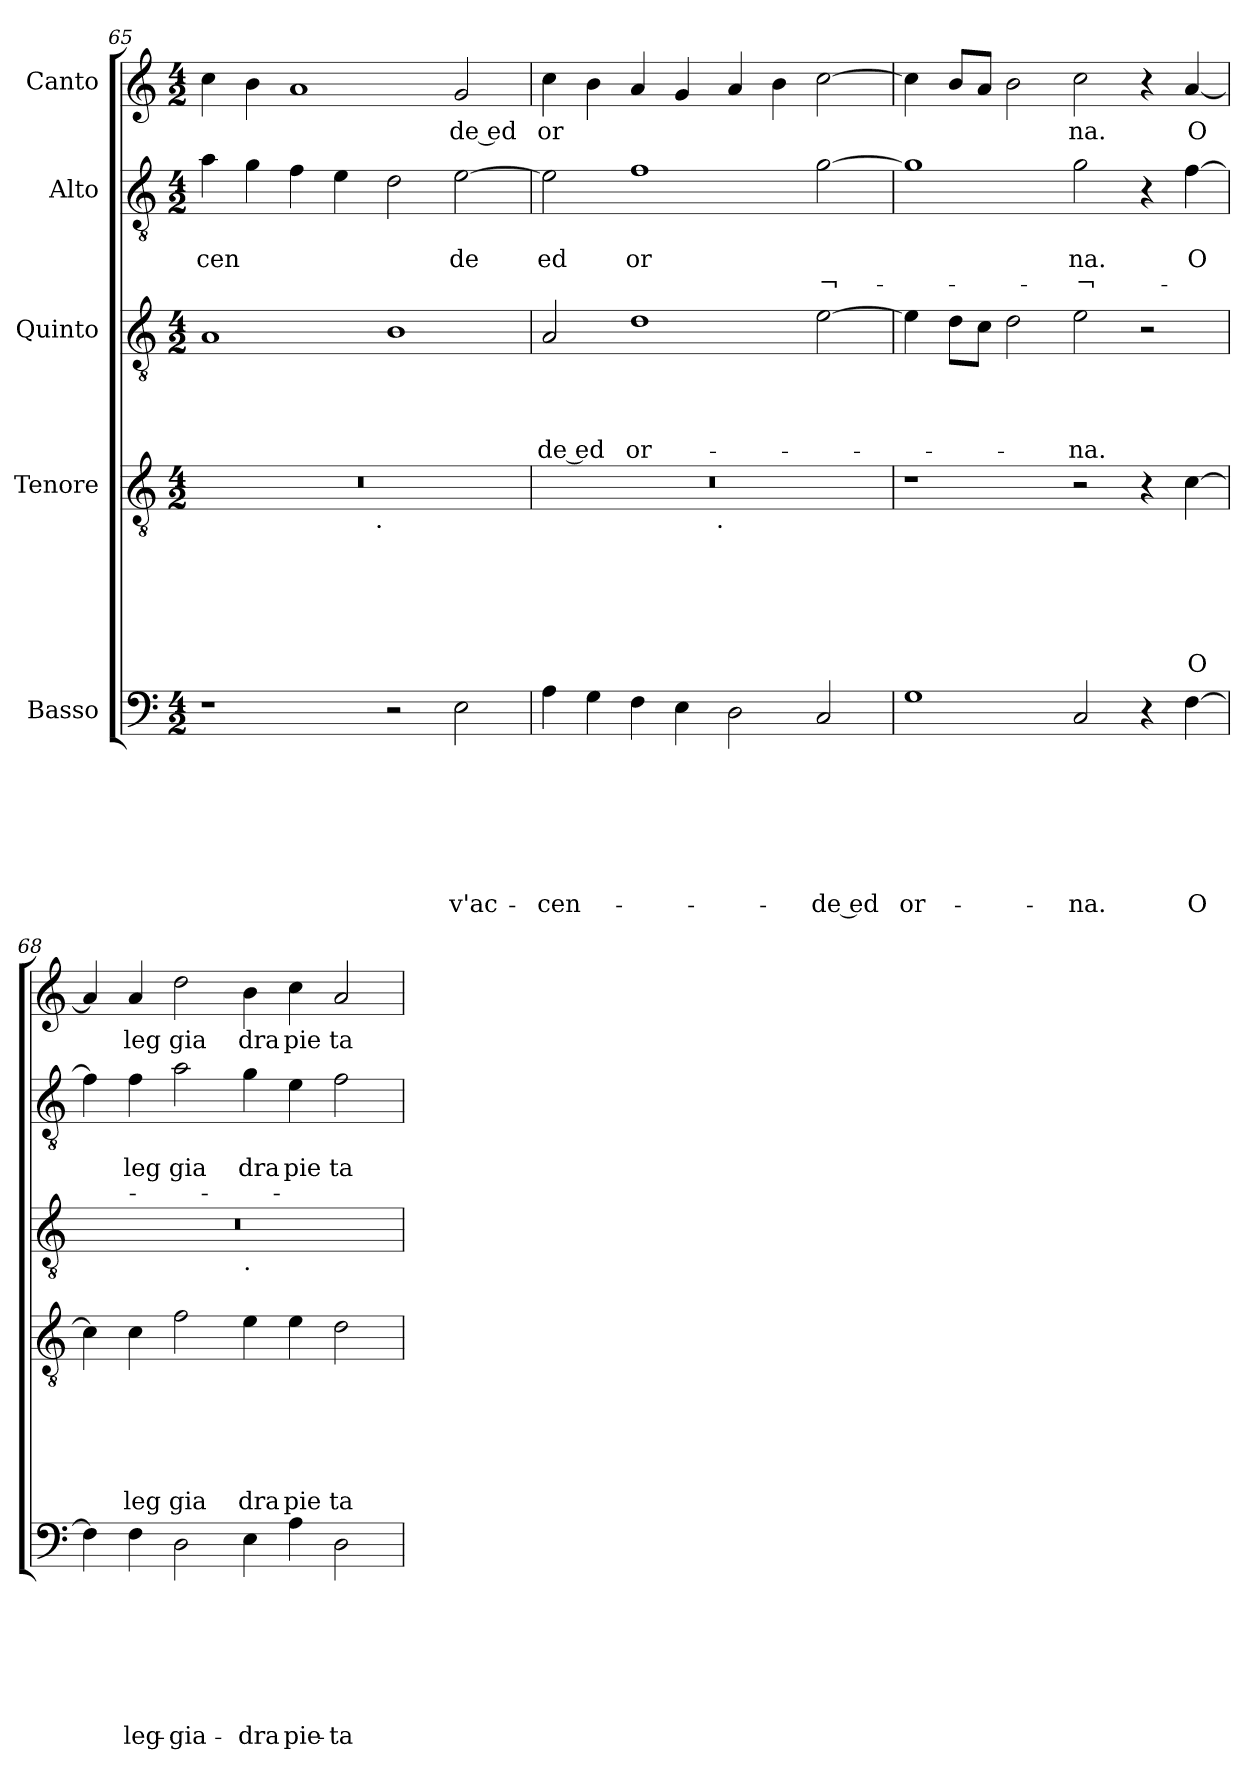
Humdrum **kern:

**kern	**text	**text	**text	**text	**text	**text	**text	**kern	**text	**text	**text	**text	**text	**text	**kern	**text	**text	**text	**text	**kern	**text	**text	**text	**kern	**text
*part5	*part5	*part5	*part5	*part5	*part5	*part5	*part5	*part4	*part4	*part4	*part4	*part4	*part4	*part4	*part3	*part3	*part3	*part3	*part3	*part2	*part2	*part2	*part2	*part1	*part1
*staff5	*staff5	*staff5	*staff5	*staff5	*staff5	*staff5	*staff5	*staff4	*staff4	*staff4	*staff4	*staff4	*staff4	*staff4	*staff3	*staff3	*staff3	*staff3	*staff3	*staff2	*staff2	*staff2	*staff2	*staff1	*staff1
*I"Basso	*	*	*	*	*	*	*	*I"Tenore	*	*	*	*	*	*	*I"Quinto	*	*	*	*	*I"Alto	*	*	*	*I"Canto	*
!!LO:LB:g=z
*clefF4	*	*	*	*	*	*	*	*clefGv2	*	*	*	*	*	*	*clefGv2	*	*	*	*	*clefGv2	*	*	*	*clefG2	*
*k[]	*	*	*	*	*	*	*	*k[]	*	*	*	*	*	*	*k[]	*	*	*	*	*k[]	*	*	*	*k[]	*
*C:	*	*	*	*	*	*	*	*C:	*	*	*	*	*	*	*C:	*	*	*	*	*C:	*	*	*	*C:	*
*M4/2	*	*	*	*	*	*	*	*M4/2	*	*	*	*	*	*	*M4/2	*	*	*	*	*M4/2	*	*	*	*M4/2	*
=65	=65	=65	=65	=65	=65	=65	=65	=65	=65	=65	=65	=65	=65	=65	=65	=65	=65	=65	=65	=65	=65	=65	=65	=65	=65
!	!	!	!	!	!	!	!	!	!	!	!	!	!	!	!	!	!	!	!	!	!	!LO:LY:b	!	!	!
*	*	*	*	*	*	*	*	*^	*	*	*	*	*	*	*	*	*	*	*	*	*	*	*	*	*
1r	.	.	.	.	.	.	.	0r	2ryy	.	.	.	.	.	.	1A	.	.	.	.	4a\	.	cen	.	4cc\	.
.	.	.	.	.	.	.	.	.	.	.	.	.	.	.	.	.	.	.	.	.	4g\	.	.	.	4b\	.
.	.	.	.	.	.	.	.	.	4...ryy	.	.	.	.	.	.	.	.	.	.	.	4f\	.	.	.	1a	.
.	.	.	.	.	.	.	.	.	.	.	.	.	.	.	.	.	.	.	.	.	4e\	.	.	.	.	.
!	!	!	!	!	!	!	!	!	!LO:TX:b:t=.	!	!	!	!	!	!	!	!	!	!	!	!	!	!	!	!	!
.	.	.	.	.	.	.	.	.	1ryy	.	.	.	.	.	.	.	.	.	.	.	.	.	.	.	.	.
2r	.	.	.	.	.	.	.	.	.	.	.	.	.	.	.	1B	.	.	.	.	2d\	.	.	.	.	.
!	!	!	!	!	!	!	!LO:LY:b	!	!	!	!	!	!	!	!	!	!	!	!	!	!	!	!LO:LY:b	!	!	!LO:LY:b:rj
2E\	.	.	.	.	.	.	v'ac-	.	.	.	.	.	.	.	.	.	.	.	.	.	[>2e\	.	de	.	2g/	de ed
.	.	.	.	.	.	.	.	.	32ryy	.	.	.	.	.	.	.	.	.	.	.	.	.	.	.	.	.
=66	=66	=66	=66	=66	=66	=66	=66	=66	=66	=66	=66	=66	=66	=66	=66	=66	=66	=66	=66	=66	=66	=66	=66	=66	=66	=66
!	!	!	!	!	!	!	!LO:LY:b	!	!	!	!	!	!	!	!	!	!	!	!	!LO:LY:b:rj	!	!	!LO:LY:b:rj	!	!	!LO:LY:b
4A\	.	.	.	.	.	.	-cen-	0r	2ryy	.	.	.	.	.	.	2A/	.	.	.	-de ed	2e\]	.	ed	.	4cc\	or
4G\	.	.	.	.	.	.	.	.	.	.	.	.	.	.	.	.	.	.	.	.	.	.	.	.	4b\	.
!	!	!	!	!	!	!	!	!	!	!	!	!	!	!	!	!	!	!	!	!LO:LY:b	!	!	!LO:LY:b	!	!	!
4F\	.	.	.	.	.	.	.	.	4...ryy	.	.	.	.	.	.	1d	.	.	.	or-	1f	.	or	.	4a/	.
4E\	.	.	.	.	.	.	.	.	.	.	.	.	.	.	.	.	.	.	.	.	.	.	.	.	4g/	.
!	!	!	!	!	!	!	!	!	!LO:TX:b:t=.	!	!	!	!	!	!	!	!	!	!	!	!	!	!	!	!	!
.	.	.	.	.	.	.	.	.	1ryy	.	.	.	.	.	.	.	.	.	.	.	.	.	.	.	.	.
2D\	.	.	.	.	.	.	.	.	.	.	.	.	.	.	.	.	.	.	.	.	.	.	.	.	4a/	.
.	.	.	.	.	.	.	.	.	.	.	.	.	.	.	.	.	.	.	.	.	.	.	.	.	4b\	.
!	!	!	!	!	!	!	!LO:LY:b:rj	!	!	!	!	!	!	!	!	!	!	!	!	!	!	!	!	!LO:LY:b	!	!
2C/	.	.	.	.	.	.	-de ed	.	.	.	.	.	.	.	.	[>2e\	.	.	.	.	[>2g\	.	.	¬-	[>2cc\	.
.	.	.	.	.	.	.	.	.	32ryy	.	.	.	.	.	.	.	.	.	.	.	.	.	.	.	.	.
=67	=67	=67	=67	=67	=67	=67	=67	=67	=67	=67	=67	=67	=67	=67	=67	=67	=67	=67	=67	=67	=67	=67	=67	=67	=67	=67
!	!	!	!	!	!	!	!LO:LY:b	!	!	!	!	!	!	!	!	!	!	!	!	!	!	!	!	!	!	!
*	*	*	*	*	*	*	*	*v	*v	*	*	*	*	*	*	*	*	*	*	*	*	*	*	*	*	*
1G	.	.	.	.	.	.	or-	1r	.	.	.	.	.	.	4e\]	.	.	.	.	1g]	.	.	.	4cc\]	.
.	.	.	.	.	.	.	.	.	.	.	.	.	.	.	8d\L	.	.	.	.	.	.	.	.	8b/L	.
.	.	.	.	.	.	.	.	.	.	.	.	.	.	.	8c\J	.	.	.	.	.	.	.	.	8a/J	.
.	.	.	.	.	.	.	.	.	.	.	.	.	.	.	2d\	.	.	.	.	.	.	.	.	2b\	.
!	!	!	!	!	!	!	!LO:LY:b	!	!	!	!	!	!	!	!	!	!	!	!LO:LY:b	!	!	!LO:LY:b	!LO:LY:b	!	!LO:LY:b
2C/	.	.	.	.	.	.	-na.	2r	.	.	.	.	.	.	2e\	.	.	.	-na.	2g\	.	na.	-¬-	2cc\	na.
4r	.	.	.	.	.	.	.	4r	.	.	.	.	.	.	2r	.	.	.	.	4r	.	.	.	4r	.
!	!	!	!	!	!	!	!LO:LY:b	!	!	!	!	!	!	!LO:LY:b	!	!	!	!	!	!	!	!LO:LY:b	!	!	!LO:LY:b
[>4F\	.	.	.	.	.	.	O	[>4c\	.	.	.	.	.	O	.	.	.	.	.	[>4f\	.	O	.	[<4a/	O
=68	=68	=68	=68	=68	=68	=68	=68	=68	=68	=68	=68	=68	=68	=68	=68	=68	=68	=68	=68	=68	=68	=68	=68	=68	=68
*	*	*	*	*	*	*	*	*	*	*	*	*	*	*	*^	*	*	*	*	*	*	*	*	*	*
4F\]	.	.	.	.	.	.	.	4c\]	.	.	.	.	.	.	0r	1ryy	.	.	.	.	4f\]	.	.	.	4a/]	.
!	!	!	!	!	!	!	!LO:LY:b	!	!	!	!	!	!	!LO:LY:b	!	!	!	!	!	!	!	!	!LO:LY:b	!	!	!LO:LY:b
4F\	.	.	.	.	.	.	leg-	4c\	.	.	.	.	.	leg	.	.	.	.	.	.	4f\	.	leg	.	4a/	leg
!	!	!	!	!	!	!	!LO:LY:b	!	!	!	!	!	!	!LO:LY:b	!	!	!	!	!	!	!	!	!LO:LY:b	!	!	!LO:LY:b
2D\	.	.	.	.	.	.	-gia-	2f\	.	.	.	.	.	gia	.	.	.	.	.	.	2a\	.	gia	.	2dd\	gia
!	!	!	!	!	!	!	!	!	!	!	!	!	!	!	!	!LO:TX:b:t=.	!	!	!	!	!	!	!	!	!	!
!	!	!	!	!	!	!	!LO:LY:b	!	!	!	!	!	!	!LO:LY:b	!	!	!	!	!	!	!	!	!LO:LY:b	!	!	!LO:LY:b
4E\	.	.	.	.	.	.	-dra	4e\	.	.	.	.	.	dra	.	1ryy	.	.	.	.	4g\	.	dra	.	4b\	dra
!	!	!	!	!	!	!	!LO:LY:b	!	!	!	!	!	!	!LO:LY:b	!	!	!	!	!	!	!	!	!LO:LY:b	!	!	!LO:LY:b
4A\	.	.	.	.	.	.	pie-	4e\	.	.	.	.	.	pie	.	.	.	.	.	.	4e\	.	pie	.	4cc\	pie
!	!	!	!	!	!	!	!LO:LY:b	!	!	!	!	!	!	!LO:LY:b	!	!	!	!	!	!	!	!	!LO:LY:b	!	!	!LO:LY:b
2D\	.	.	.	.	.	.	-ta-	2d\	.	.	.	.	.	ta	.	.	.	.	.	.	2f\	.	ta	.	2a/	ta
*	*	*	*	*	*	*	*	*	*	*	*	*	*	*	*v	*v	*	*	*	*	*	*	*	*	*	*
=	=	=	=	=	=	=	=	=	=	=	=	=	=	=	=	=	=	=	=	=	=	=	=	=	=
*-	*-	*-	*-	*-	*-	*-	*-	*-	*-	*-	*-	*-	*-	*-	*-	*-	*-	*-	*-	*-	*-	*-	*-	*-	*-
